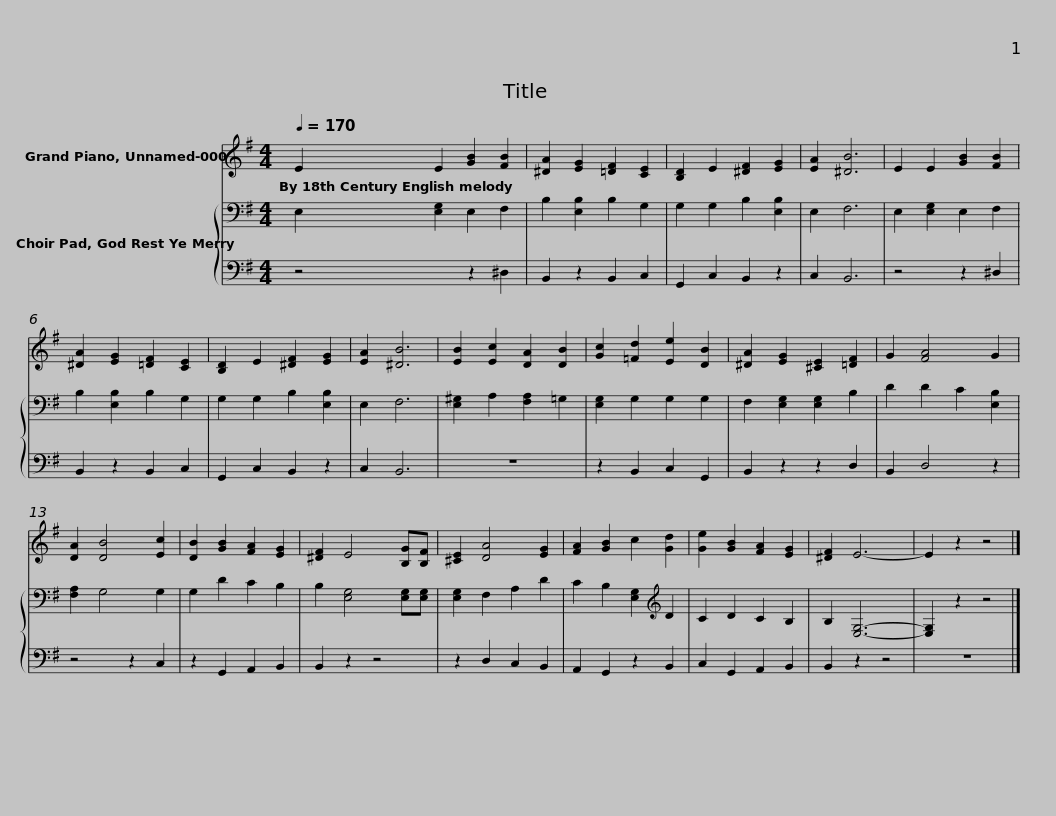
X:1
%%score 1 { 2 | 3 }
L:1/8
Q:1/4=170
M:4/4
I:linebreak $
K:G
V:1 treble
V:2 bass
V:3 bass
V:1
 E2 E2 [GB]2 [FB]2 | [^DA]2 [EG]2 [=DF]2 [CE]2 | [B,D]2 E2 [^DF]2 [EG]2 | [EA]2 [^DB]6 |$ E2 E2 [GB]2 [FB]2 | %5
 [^DA]2 [EG]2 [=DF]2 [CE]2 | [B,D]2 E2 [^DF]2 [EG]2 | [EA]2 [^DB]6 | [EB]2 [Ec]2 [DA]2 [DB]2 | [Gc]2 [=Fd]2 [Ee]2 [DB]2 | %10
 [^DA]2 [EG]2 [^CE]2 [=DF]2 | G2 [FA]4 G2 |$ [DA]2 [DB]4 [Ec]2 | [DB]2 [GB]2 [FA]2 [EG]2 | [^DF]2 E4 [B,G][B,F] | %15
 [^CE]2 [DA]4 [EG]2 | [FA]2 [GB]2 c2 [Gd]2 | [Ge]2 [GB]2 [FA]2 [EG]2 | [^DF]2 E6- | E2 z2 z4 |] %20
V:2
 E,2 [E,G,]2 E,2 F,2 | B,2 [E,B,]2 B,2 G,2 | G,2 G,2 B,2 [E,B,]2 | E,2 F,6 |$ E,2 [E,G,]2 E,2 F,2 | %5
 B,2 [E,B,]2 B,2 G,2 | G,2 G,2 B,2 [E,B,]2 | E,2 F,6 | [E,^G,]2 A,2 [F,A,]2 =G,2 | [E,G,]2 G,2 G,2 G,2 | %10
 F,2 [E,G,]2 [E,G,]2 B,2 | D2 D2 C2 [E,B,]2 |$ [F,A,]2 G,4 G,2 | G,2 D2 C2 B,2 | B,2 [E,G,]4 [E,G,][E,G,] | %15
 [E,G,]2 F,2 A,2 D2 | C2 B,2 [E,G,]2[K:treble] D2 | C2 D2 C2 B,2 | B,2 [E,G,]6- | [E,G,]2 z2 z4 |] %20
V:3
 z4 z2 ^D,2 | B,,2 z2 B,,2 C,2 | G,,2 C,2 B,,2 z2 | C,2 B,,6 |$ z4 z2 ^D,2 | %5
 B,,2 z2 B,,2 C,2 | G,,2 C,2 B,,2 z2 | C,2 B,,6 | z8 | z2 B,,2 C,2 G,,2 | %10
 B,,2 z2 z2 D,2 | B,,2 D,4 z2 |$ z4 z2 C,2 | z2 G,,2 A,,2 B,,2 | B,,2 z2 z4 | %15
 z2 D,2 C,2 B,,2 | A,,2 G,,2 z2 B,,2 | C,2 G,,2 A,,2 B,,2 | B,,2 z2 z4 | z8 |] %20
